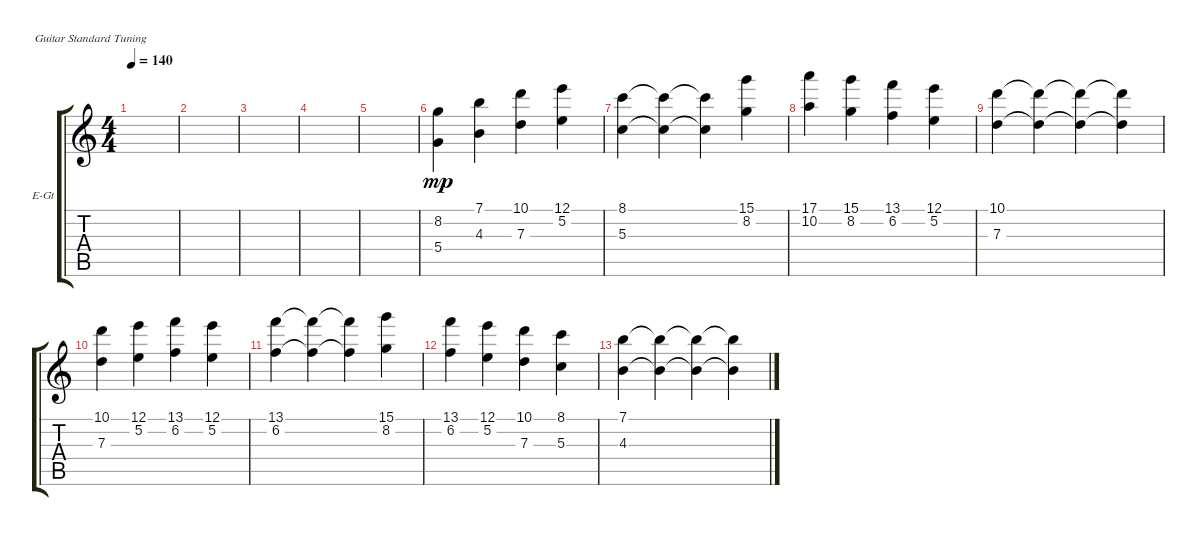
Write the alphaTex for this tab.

\defaultSystemsLayout 4
\bracketExtendMode groupsimilarinstruments
\firstSystemTrackNameOrientation horizontal
\otherSystemsTrackNameOrientation horizontal
\track ("Red" "E-Gt") {instrument electricguitarclean}
\staff {score tabs}
\tuning (E4 B3 G3 D3 A2 E2)
\ts (4 4)
\tempo 140
\clef g2
\scale
0.333333
\ks c
|
\scale
0.333333 |
\scale
0.333333 |
\scale
0.333333 |
\scale
0.333333 |
\scale
0.333333 (5.4 8.2).4{dy mp} (4.3 7.1).4 (7.3 10.1).4 (5.2 12.1).4 |
\scale
0.333333 (5.3 8.1).4 (5.3{t} 8.1{t}).4 (5.3{t} 8.1{t}).4 (8.2 15.1).4 |
\scale
0.333333 (17.1 10.2).4 (8.2 15.1).4 (6.2 13.1).4 (5.2 12.1).4 |
\scale
0.333333 (7.3 10.1).4 (7.3{t} 10.1{t}).4 (7.3{t} 10.1{t}).4 (7.3{t} 10.1{t}).4 |
\scale
0.333333 (7.3 10.1).4 (5.2 12.1).4 (6.2 13.1).4 (5.2 12.1).4 |
\scale
0.333333 (6.2 13.1).4 (6.2{t} 13.1{t}).4 (6.2{t} 13.1{t}).4 (8.2 15.1).4 |
\scale
0.333333 (6.2 13.1).4 (5.2 12.1).4 (7.3 10.1).4 (5.3 8.1).4 |
\scale
0.333333 (4.3 7.1).4 (4.3{t} 7.1{t}).4 (4.3{t} 7.1{t}).4 (4.3{t} 7.1{t}).4 |
\scale
0.333333 |
\scale
0.333333 |
\scale
0.333333
